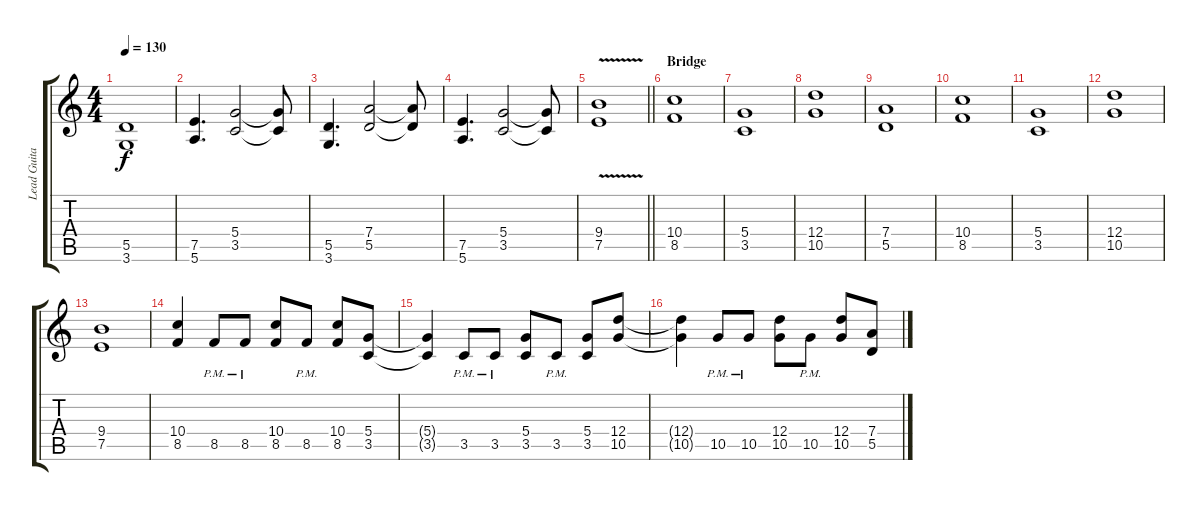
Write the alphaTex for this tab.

\track ("Lead Guitar" "Lead Guita") {instrument distortionguitar}
\staff {score tabs}
\tuning (E4 B3 G3 D3 A2 E2) {hide}
\ts (4 4)
\tempo 130
\clef g2
\ks c
(5.5 3.6).1{dy f} |
(7.5 5.6).4{d} (5.4 3.5).2 (5.4{t} 3.5{t}).8 |
(5.5 3.6).4{d} (7.4 5.5).2 (7.4{t} 5.5{t}).8 |
(7.5 5.6).4{d} (5.4 3.5).2 (5.4{t} 3.5{t}).8 |
\barLineRight lightlight
(9.4{v} 7.5).1 |
\section ("" "Bridge ")
(10.4 8.5).1 |
(5.4 3.5).1 |
(12.4 10.5).1 |
(7.4 5.5).1 |
(10.4 8.5).1 |
(5.4 3.5).1 |
(12.4 10.5).1 |
(9.4 7.5).1 |
(10.4 8.5).4 8.5{pm}.8 8.5{pm}.8 (10.4 8.5).8 8.5{pm}.8 (10.4 8.5).8 (5.4 3.5).8 |
(5.4{t} 3.5{t}).4 3.5{pm}.8 3.5{pm}.8 (5.4 3.5).8 3.5{pm}.8 (5.4 3.5).8 (12.4 10.5).8 |
(12.4{t} 10.5{t}).4 10.5{pm}.8 10.5{pm}.8 (12.4 10.5).8 10.5{pm}.8 (12.4 10.5).8 (7.4 5.5).8
